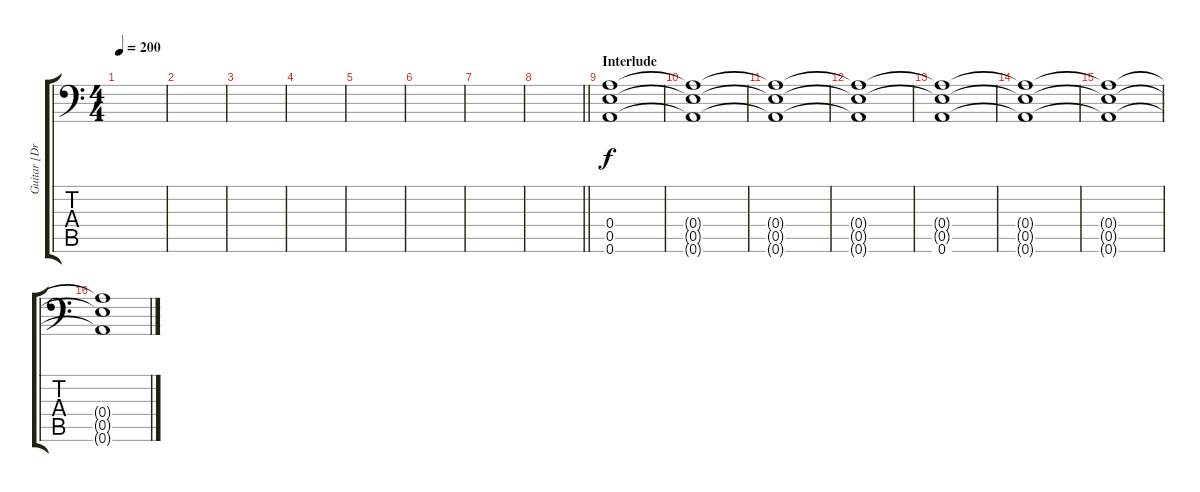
\track ("Guitar [Drop A]" "Guitar [Dr") {instrument distortionguitar}
\staff {score tabs}
\tuning (B3 Gb3 D3 A2 E2 A1) {hide}
\ts (4 4)
\tempo 200
\clef f4
\ks c
|
|
|
|
|
|
|
\barLineRight lightlight
|
\section ("" "Interlude")
(0.4 0.5 0.6).1 |
(0.4{t} 0.5{t} 0.6{t}).1{volume 9} |
(0.4{t} 0.5{t} 0.6{t}).1 |
(0.4{t} 0.5{t} 0.6{t}).1 |
(0.4{t} 0.5{t} 0.6).1{volume 3} |
(0.4{t} 0.5{t} 0.6{t}).1 |
(0.4{t} 0.5{t} 0.6{t}).1 |
(0.4{t} 0.5{t} 0.6{t}).1
